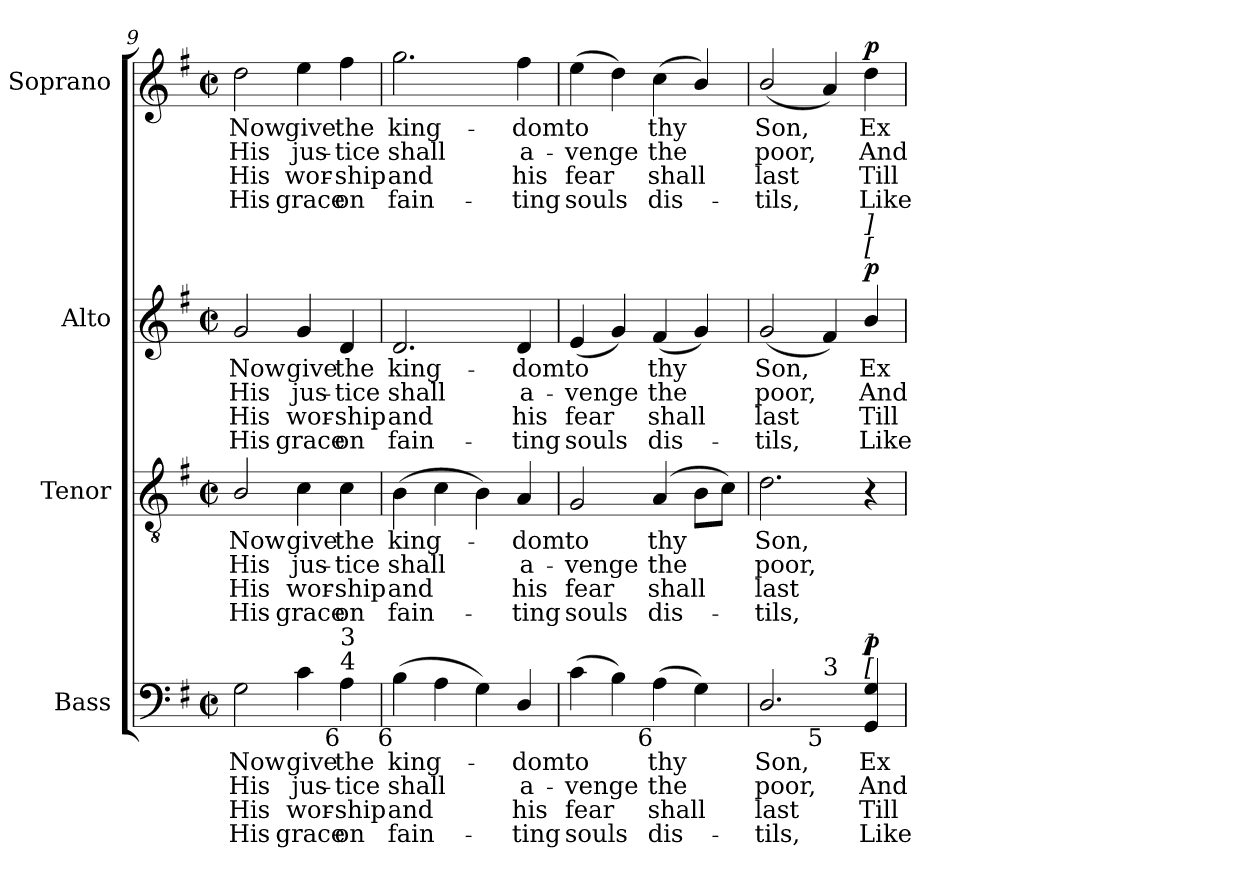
**kern	**text	**text	**text	**text	**dynam	**kern	**text	**text	**text	**text	**kern	**text	**text	**text	**text	**dynam	**kern	**text	**text	**text	**text	**dynam
*part4	*part4	*part4	*part4	*part4	*part4	*part3	*part3	*part3	*part3	*part3	*part2	*part2	*part2	*part2	*part2	*part2	*part1	*part1	*part1	*part1	*part1	*part1
*staff4	*staff4	*staff4	*staff4	*staff4	*staff4	*staff3	*staff3	*staff3	*staff3	*staff3	*staff2	*staff2	*staff2	*staff2	*staff2	*staff2	*staff1	*staff1	*staff1	*staff1	*staff1	*staff1
*I"Bass	*	*	*	*	*	*I"Tenor	*	*	*	*	*I"Alto	*	*	*	*	*	*I"Soprano	*	*	*	*	*
*I'B.	*	*	*	*	*	*I'T.	*	*	*	*	*I'A.	*	*	*	*	*	*I'S.	*	*	*	*	*
*clefF4	*	*	*	*	*	*clefGv2	*	*	*	*	*clefG2	*	*	*	*	*	*clefG2	*	*	*	*	*
*	*	*	*	*	*	*ITrd7c12	*	*	*	*	*	*	*	*	*	*	*	*	*	*	*	*
*k[f#]	*	*	*	*	*	*k[f#]	*	*	*	*	*k[f#]	*	*	*	*	*	*k[f#]	*	*	*	*	*
*G:	*	*	*	*	*	*G:	*	*	*	*	*G:	*	*	*	*	*	*G:	*	*	*	*	*
*M2/2	*	*	*	*	*	*M2/2	*	*	*	*	*M2/2	*	*	*	*	*	*M2/2	*	*	*	*	*
*met(c|)	*	*	*	*	*	*met(c|)	*	*	*	*	*met(c|)	*	*	*	*	*	*met(c|)	*	*	*	*	*
=9	=9	=9	=9	=9	=9	=9	=9	=9	=9	=9	=9	=9	=9	=9	=9	=9	=9	=9	=9	=9	=9	=9
!	!LO:LY:b:color=#000000	!LO:LY:b:color=#000000	!LO:LY:b:color=#000000	!LO:LY:b:color=#000000	!	!	!	!	!	!	!	!	!	!	!	!	!	!	!	!	!	!
!	!	!	!	!	!	!	!LO:LY:b:color=#000000	!LO:LY:b:color=#000000	!LO:LY:b:color=#000000	!LO:LY:b:color=#000000	!	!	!	!	!	!	!	!	!	!	!	!
!	!	!	!	!	!	!	!	!	!	!	!	!LO:LY:b:color=#000000	!LO:LY:b:color=#000000	!LO:LY:b:color=#000000	!LO:LY:b:color=#000000	!	!	!	!	!	!	!
!	!	!	!	!	!	!	!	!	!	!	!	!	!	!	!	!	!	!LO:LY:b:color=#000000	!LO:LY:b:color=#000000	!LO:LY:b:color=#000000	!LO:LY:b:color=#000000	!
2Gi\	Now	His	His	His	.	2BBi/	Now	His	His	His	2gi/	Now	His	His	His	.	2ddi\	Now	His	His	His	.
!	!LO:LY:b:color=#000000	!LO:LY:b:color=#000000	!LO:LY:b:color=#000000	!LO:LY:b:color=#000000	!	!	!	!	!	!	!	!	!	!	!	!	!	!	!	!	!	!
!	!	!	!	!	!	!	!LO:LY:b:color=#000000	!LO:LY:b:color=#000000	!LO:LY:b:color=#000000	!LO:LY:b:color=#000000	!	!	!	!	!	!	!	!	!	!	!	!
!	!	!	!	!	!	!	!	!	!	!	!	!LO:LY:b:color=#000000	!LO:LY:b:color=#000000	!LO:LY:b:color=#000000	!LO:LY:b:color=#000000	!	!	!	!	!	!	!
!	!	!	!	!	!	!	!	!	!	!	!	!	!	!	!	!	!	!LO:LY:b:color=#000000	!LO:LY:b:color=#000000	!LO:LY:b:color=#000000	!LO:LY:b:color=#000000	!
4ci\	give	jus-	wor-	-grace	.	4Ci\	give	jus-	wor-	-grace	4gi/	give	jus-	wor-	-grace	.	4eei\	give	jus-	wor-	-grace	.
!	!LO:LY:b:color=#000000	!LO:LY:b:color=#000000	!LO:LY:b:color=#000000	!LO:LY:b:color=#000000	!	!	!	!	!	!	!	!	!	!	!	!	!	!	!	!	!	!
!	!	!	!	!	!	!	!LO:LY:b:color=#000000	!LO:LY:b:color=#000000	!LO:LY:b:color=#000000	!LO:LY:b:color=#000000	!	!	!	!	!	!	!	!	!	!	!	!
!	!	!	!	!	!	!	!	!	!	!	!	!LO:LY:b:color=#000000	!LO:LY:b:color=#000000	!LO:LY:b:color=#000000	!LO:LY:b:color=#000000	!	!	!	!	!	!	!
!LO:TX:b:rj:t=6	!	!	!	!	!	!	!	!	!	!	!	!	!	!	!	!	!	!	!	!	!	!
!LO:TX:t=4	!	!	!	!	!	!	!	!	!	!	!	!	!	!	!	!	!	!	!	!	!	!
!LO:TX:t=3	!	!	!	!	!	!	!	!	!	!	!	!	!	!	!	!	!	!	!	!	!	!
!	!	!	!	!	!	!	!	!	!	!	!	!	!	!	!	!	!	!LO:LY:b:color=#000000	!LO:LY:b:color=#000000	!LO:LY:b:color=#000000	!LO:LY:b:color=#000000	!
4Ai\	the	-tice	ship	on	.	4Ci\	the	-tice	ship	on	4di/	the	-tice	ship	on	.	4ff#i\	the	-tice	ship	on	.
=10	=10	=10	=10	=10	=10	=10	=10	=10	=10	=10	=10	=10	=10	=10	=10	=10	=10	=10	=10	=10	=10	=10
!	!LO:LY:b:color=#000000	!LO:LY:b:color=#000000	!LO:LY:b:color=#000000	!LO:LY:b:color=#000000	!	!	!	!	!	!	!	!	!	!	!	!	!	!	!	!	!	!
!	!	!	!	!	!	!	!LO:LY:b:color=#000000	!LO:LY:b:color=#000000	!LO:LY:b:color=#000000	!LO:LY:b:color=#000000	!	!	!	!	!	!	!	!	!	!	!	!
!	!	!	!	!	!	!	!	!	!	!	!	!LO:LY:b:color=#000000	!LO:LY:b:color=#000000	!LO:LY:b:color=#000000	!LO:LY:b:color=#000000	!	!	!	!	!	!	!
!LO:TX:b:rj:t=6	!	!	!	!	!	!	!	!	!	!	!	!	!	!	!	!	!	!	!	!	!	!
!	!	!	!	!	!	!	!	!	!	!	!	!	!	!	!	!	!	!LO:LY:b:color=#000000	!LO:LY:b:color=#000000	!LO:LY:b:color=#000000	!LO:LY:b:color=#000000	!
(4Bi\	king-	shall	and	fain-	.	(4BBi\	king-	shall	and	fain-	2.di/	king-	shall	and	fain-	.	2.ggi\	king-	shall	and	fain-	.
4Ai\	.	.	.	.	.	4Ci\	.	.	.	.	.	.	.	.	.	.	.	.	.	.	.	.
4Gi\)	.	.	.	.	.	4BBi\)	.	.	.	.	.	.	.	.	.	.	.	.	.	.	.	.
!	!LO:LY:b:color=#000000	!LO:LY:b:color=#000000	!LO:LY:b:color=#000000	!LO:LY:b:color=#000000	!	!	!	!	!	!	!	!	!	!	!	!	!	!	!	!	!	!
!	!	!	!	!	!	!	!LO:LY:b:color=#000000	!LO:LY:b:color=#000000	!LO:LY:b:color=#000000	!LO:LY:b:color=#000000	!	!	!	!	!	!	!	!	!	!	!	!
!	!	!	!	!	!	!	!	!	!	!	!	!LO:LY:b:color=#000000	!LO:LY:b:color=#000000	!LO:LY:b:color=#000000	!LO:LY:b:color=#000000	!	!	!	!	!	!	!
!	!	!	!	!	!	!	!	!	!	!	!	!	!	!	!	!	!	!LO:LY:b:color=#000000	!LO:LY:b:color=#000000	!LO:LY:b:color=#000000	!LO:LY:b:color=#000000	!
4Di/	-dom	a-	-his	ting	.	4AAi/	-dom	a-	-his	ting	4di/	-dom	a-	-his	ting	.	4ff#i\	-dom	a-	-his	ting	.
=11	=11	=11	=11	=11	=11	=11	=11	=11	=11	=11	=11	=11	=11	=11	=11	=11	=11	=11	=11	=11	=11	=11
!	!LO:LY:b:color=#000000	!LO:LY:b:color=#000000	!LO:LY:b:color=#000000	!LO:LY:b:color=#000000	!	!	!	!	!	!	!	!	!	!	!	!	!	!	!	!	!	!
!	!	!	!	!	!	!	!LO:LY:b:color=#000000	!LO:LY:b:color=#000000	!LO:LY:b:color=#000000	!LO:LY:b:color=#000000	!	!	!	!	!	!	!	!	!	!	!	!
!	!	!	!	!	!	!	!	!	!	!	!	!LO:LY:b:color=#000000	!LO:LY:b:color=#000000	!LO:LY:b:color=#000000	!LO:LY:b:color=#000000	!	!	!	!	!	!	!
!	!	!	!	!	!	!	!	!	!	!	!	!	!	!	!	!	!	!LO:LY:b:color=#000000	!LO:LY:b:color=#000000	!LO:LY:b:color=#000000	!LO:LY:b:color=#000000	!
(4ci\	to	-venge	fear	souls	.	2GGi/	to	-venge	fear	souls	(4ei/	to	-venge	fear	souls	.	(4eei\	to	-venge	fear	souls	.
4Bi\)	.	.	.	.	.	.	.	.	.	.	4gi/)	.	.	.	.	.	4ddi\)	.	.	.	.	.
!	!LO:LY:b:color=#000000	!LO:LY:b:color=#000000	!LO:LY:b:color=#000000	!LO:LY:b:color=#000000	!	!	!	!	!	!	!	!	!	!	!	!	!	!	!	!	!	!
!	!	!	!	!	!	!	!LO:LY:b:color=#000000	!LO:LY:b:color=#000000	!LO:LY:b:color=#000000	!LO:LY:b:color=#000000	!	!	!	!	!	!	!	!	!	!	!	!
!	!	!	!	!	!	!	!	!	!	!	!	!LO:LY:b:color=#000000	!LO:LY:b:color=#000000	!LO:LY:b:color=#000000	!LO:LY:b:color=#000000	!	!	!	!	!	!	!
!LO:TX:b:rj:t=6	!	!	!	!	!	!	!	!	!	!	!	!	!	!	!	!	!	!	!	!	!	!
!	!	!	!	!	!	!	!	!	!	!	!	!	!	!	!	!	!	!LO:LY:b:color=#000000	!LO:LY:b:color=#000000	!LO:LY:b:color=#000000	!LO:LY:b:color=#000000	!
(4Ai\	thy	the	shall	dis-	.	(4AAi/	thy	the	shall	dis-	(4f#i/	thy	the	shall	dis-	.	(4cci\	thy	the	shall	dis-	.
4Gi\)	.	.	.	.	.	8BBi\L	.	.	.	.	4gi/)	.	.	.	.	.	4bi/)	.	.	.	.	.
.	.	.	.	.	.	8Ci\J)	.	.	.	.	.	.	.	.	.	.	.	.	.	.	.	.
=12	=12	=12	=12	=12	=12	=12	=12	=12	=12	=12	=12	=12	=12	=12	=12	=12	=12	=12	=12	=12	=12	=12
!	!LO:LY:b:color=#000000	!LO:LY:b:color=#000000	!LO:LY:b:color=#000000	!LO:LY:b:color=#000000	!	!	!	!	!	!	!	!	!	!	!	!	!	!	!	!	!	!
!	!	!	!	!	!	!	!LO:LY:b:color=#000000	!LO:LY:b:color=#000000	!LO:LY:b:color=#000000	!LO:LY:b:color=#000000	!	!	!	!	!	!	!	!	!	!	!	!
!	!	!	!	!	!	!	!	!	!	!	!	!LO:LY:b:color=#000000	!LO:LY:b:color=#000000	!LO:LY:b:color=#000000	!LO:LY:b:color=#000000	!	!	!	!	!	!	!
!LO:TX:b:rj:t=6	!	!	!	!	!	!	!	!	!	!	!	!	!	!	!	!	!	!	!	!	!	!
!LO:TX:t=4	!	!	!	!	!	!	!	!	!	!	!	!	!	!	!	!	!	!	!	!	!	!
!	!	!	!	!	!	!	!	!	!	!	!	!	!	!	!	!	!	!LO:LY:b:color=#000000	!LO:LY:b:color=#000000	!LO:LY:b:color=#000000	!LO:LY:b:color=#000000	!
*^	*	*	*	*	*	*	*	*	*	*	*	*	*	*	*	*	*	*	*	*	*	*
2.Di/	2ryy	Son,	poor,	-last	tils,	.	2.Di\	Son,	poor,	-last	tils,	(2gi/	Son,	poor,	-last	tils,	.	(2bi/	Son,	poor,	-last	tils,	.
!	!LO:TX:b:rj:t=5	!	!	!	!	!	!	!	!	!	!	!	!	!	!	!	!	!	!	!	!	!	!
!	!LO:TX:t=3	!	!	!	!	!	!	!	!	!	!	!	!	!	!	!	!	!	!	!	!	!	!
.	2ryy	.	.	.	.	.	.	.	.	.	.	4f#i/)	.	.	.	.	.	4ai/)	.	.	.	.	.
!	!	!LO:LY:b:color=#000000	!LO:LY:b:color=#000000	!LO:LY:b:color=#000000	!LO:LY:b:color=#000000	!	!	!	!	!	!	!	!	!	!	!	!	!	!	!	!	!	!
!	!	!	!	!	!	!	!	!	!	!	!	!	!LO:LY:b:color=#000000	!LO:LY:b:color=#000000	!LO:LY:b:color=#000000	!LO:LY:b:color=#000000	!	!	!	!	!	!	!
!	!	!	!	!	!	!	!	!	!	!	!	!LO:TX:a:i:t=[	!	!	!	!	!	!	!	!	!	!	!
!	!	!	!	!	!	!	!	!	!	!	!	!LO:TX:a:i:t=]	!	!	!	!	!	!	!	!	!	!	!
!LO:TX:a:i:t=[	!	!	!	!	!	!	!	!	!	!	!	!	!	!	!	!	!	!	!	!	!	!	!
!LO:TX:a:i:t=]	!	!	!	!	!	!	!	!	!	!	!	!	!	!	!	!	!	!	!	!	!	!	!
!	!	!	!	!	!	!	!	!	!	!	!	!	!	!	!	!	!	!	!LO:LY:b:color=#000000	!LO:LY:b:color=#000000	!LO:LY:b:color=#000000	!LO:LY:b:color=#000000	!
4GGi/ 4Gi	.	Ex-	And	Till	Like	p	4r	.	.	.	.	4bi/	Ex-	And	Till	Like	p	4ddi\	Ex-	And	Till	Like	p
*v	*v	*	*	*	*	*	*	*	*	*	*	*	*	*	*	*	*	*	*	*	*	*	*
=	=	=	=	=	=	=	=	=	=	=	=	=	=	=	=	=	=	=	=	=	=	=
*-	*-	*-	*-	*-	*-	*-	*-	*-	*-	*-	*-	*-	*-	*-	*-	*-	*-	*-	*-	*-	*-	*-
